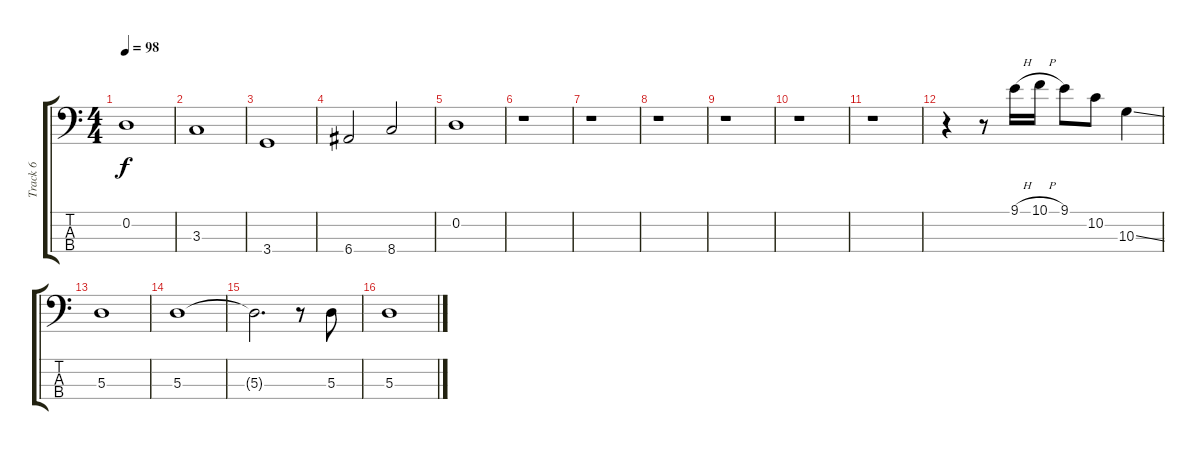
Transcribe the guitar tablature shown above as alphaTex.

\track ("Track 6" "Track 6") {instrument fretlessbass}
\staff {score tabs}
\tuning (G2 D2 A1 E1) {hide}
\ts (4 4)
\tempo 98
\clef f4
\ks c
0.2.1{dy f instrument fretlessbass} |
3.3.1 |
3.4.1 |
6.4.2 8.4.2 |
0.2.1 |
r.1 |
r.1 |
r.1 |
r.1 |
r.1 |
r.1 |
r.4 r.8 9.1{h}.16 10.1{h}.16 9.1.8 10.2.8 10.3{ss}.4 |
5.3.1 |
5.3.1 |
5.3{t}.2{d} r.8 5.3.8 |
5.3.1
